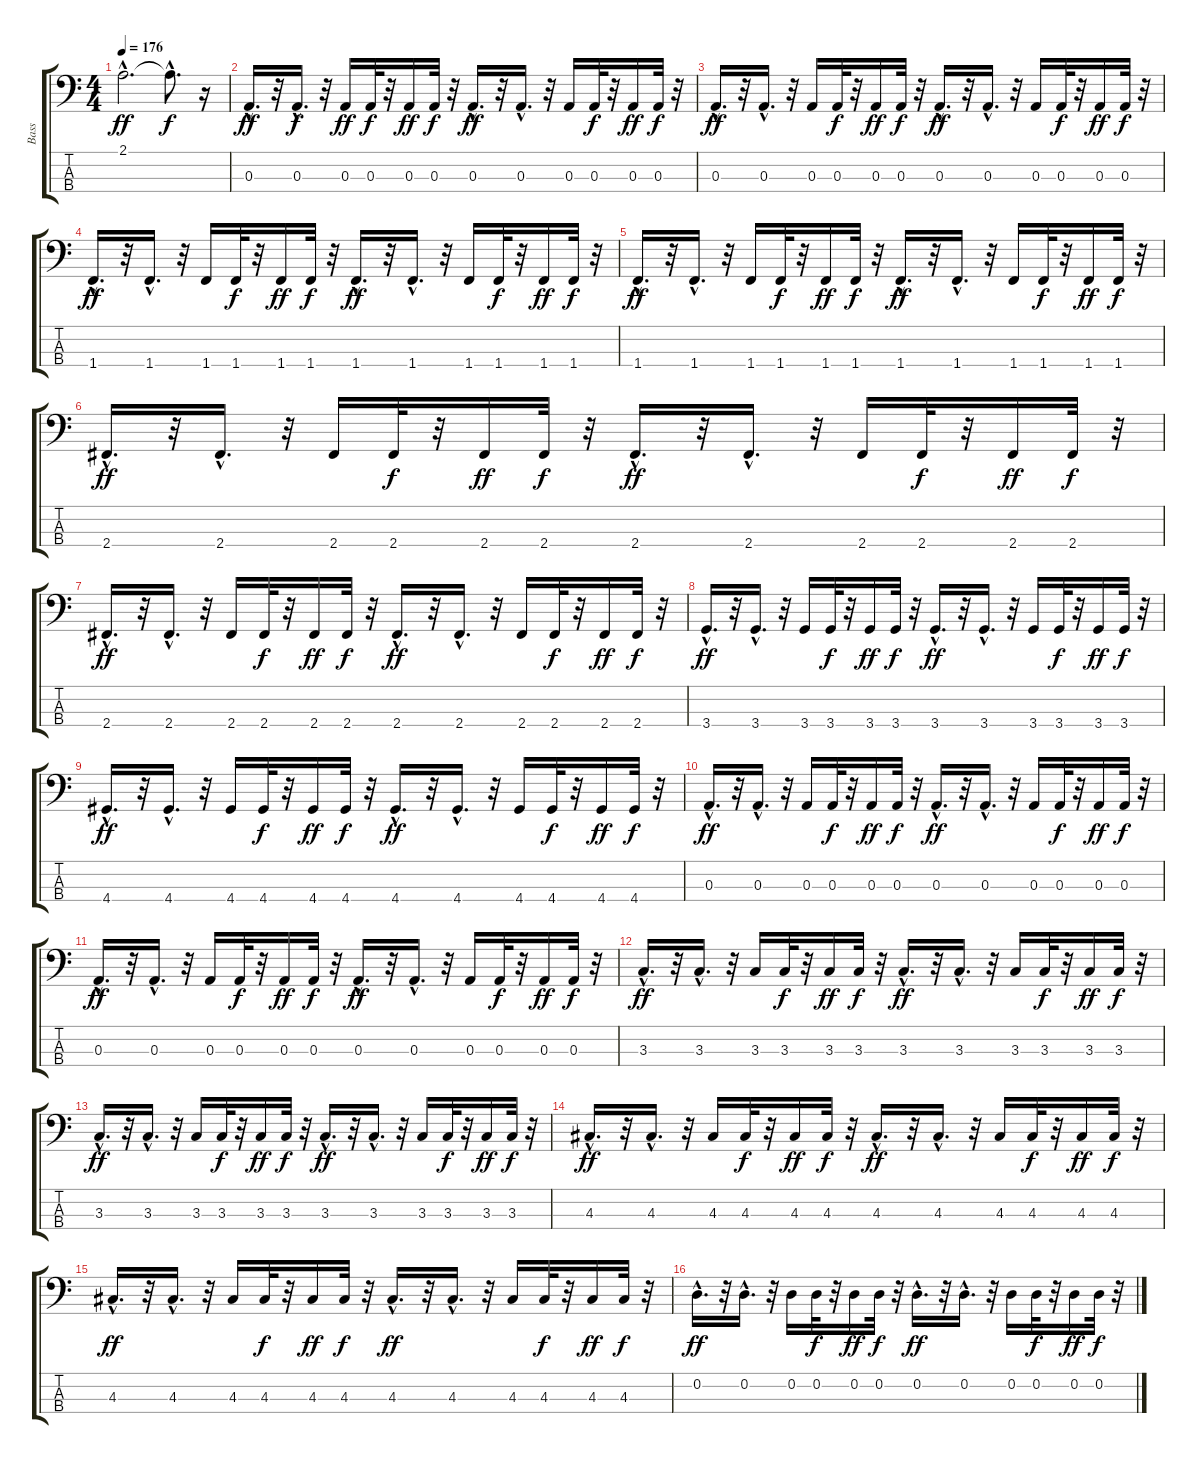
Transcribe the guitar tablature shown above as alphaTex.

\track ("Bass" "Bass") {instrument electricbassfinger}
\staff {score tabs}
\tuning (G2 D2 A1 E1) {hide}
\ts (4 4)
\tempo 176
\clef f4
\ks c
2.1{hac}.2{d dy ff} 2.1{hac t}.8{d dy f} r.16 |
0.3{hac}.16{d dy ff} r.32 0.3{hac}.16{d dy f} r.32 0.3.16{dy ff} 0.3.32{dy f} r.32 0.3.16{dy ff} 0.3.32{dy f} r.32 0.3{hac}.16{d dy ff} r.32 0.3{hac}.16{d} r.32 0.3.16 0.3.32{dy f} r.32 0.3.16{dy ff} 0.3.32{dy f} r.32 |
0.3{hac}.16{d dy ff} r.32 0.3{hac}.16{d} r.32 0.3.16 0.3.32{dy f} r.32 0.3.16{dy ff} 0.3.32{dy f} r.32 0.3{hac}.16{d dy ff} r.32 0.3{hac}.16{d} r.32 0.3.16 0.3.32{dy f} r.32 0.3.16{dy ff} 0.3.32{dy f} r.32 |
1.4{hac}.16{d dy ff} r.32 1.4{hac}.16{d} r.32 1.4.16 1.4.32{dy f} r.32 1.4.16{dy ff} 1.4.32{dy f} r.32 1.4{hac}.16{d dy ff} r.32 1.4{hac}.16{d} r.32 1.4.16 1.4.32{dy f} r.32 1.4.16{dy ff} 1.4.32{dy f} r.32 |
1.4{hac}.16{d dy ff} r.32 1.4{hac}.16{d} r.32 1.4.16 1.4.32{dy f} r.32 1.4.16{dy ff} 1.4.32{dy f} r.32 1.4{hac}.16{d dy ff} r.32 1.4{hac}.16{d} r.32 1.4.16 1.4.32{dy f} r.32 1.4.16{dy ff} 1.4.32{dy f} r.32 |
2.4{hac}.16{d dy ff} r.32 2.4{hac}.16{d} r.32 2.4.16 2.4.32{dy f} r.32 2.4.16{dy ff} 2.4.32{dy f} r.32 2.4{hac}.16{d dy ff} r.32 2.4{hac}.16{d} r.32 2.4.16 2.4.32{dy f} r.32 2.4.16{dy ff} 2.4.32{dy f} r.32 |
2.4{hac}.16{d dy ff} r.32 2.4{hac}.16{d} r.32 2.4.16 2.4.32{dy f} r.32 2.4.16{dy ff} 2.4.32{dy f} r.32 2.4{hac}.16{d dy ff} r.32 2.4{hac}.16{d} r.32 2.4.16 2.4.32{dy f} r.32 2.4.16{dy ff} 2.4.32{dy f} r.32 |
3.4{hac}.16{d dy ff} r.32 3.4{hac}.16{d} r.32 3.4.16 3.4.32{dy f} r.32 3.4.16{dy ff} 3.4.32{dy f} r.32 3.4{hac}.16{d dy ff} r.32 3.4{hac}.16{d} r.32 3.4.16 3.4.32{dy f} r.32 3.4.16{dy ff} 3.4.32{dy f} r.32 |
4.4{hac}.16{d dy ff} r.32 4.4{hac}.16{d} r.32 4.4.16 4.4.32{dy f} r.32 4.4.16{dy ff} 4.4.32{dy f} r.32 4.4{hac}.16{d dy ff} r.32 4.4{hac}.16{d} r.32 4.4.16 4.4.32{dy f} r.32 4.4.16{dy ff} 4.4.32{dy f} r.32 |
0.3{hac}.16{d dy ff} r.32 0.3{hac}.16{d} r.32 0.3.16 0.3.32{dy f} r.32 0.3.16{dy ff} 0.3.32{dy f} r.32 0.3{hac}.16{d dy ff} r.32 0.3{hac}.16{d} r.32 0.3.16 0.3.32{dy f} r.32 0.3.16{dy ff} 0.3.32{dy f} r.32 |
0.3{hac}.16{d dy ff} r.32 0.3{hac}.16{d} r.32 0.3.16 0.3.32{dy f} r.32 0.3.16{dy ff} 0.3.32{dy f} r.32 0.3{hac}.16{d dy ff} r.32 0.3{hac}.16{d} r.32 0.3.16 0.3.32{dy f} r.32 0.3.16{dy ff} 0.3.32{dy f} r.32 |
3.3{hac}.16{d dy ff} r.32 3.3{hac}.16{d} r.32 3.3.16 3.3.32{dy f} r.32 3.3.16{dy ff} 3.3.32{dy f} r.32 3.3{hac}.16{d dy ff} r.32 3.3{hac}.16{d} r.32 3.3.16 3.3.32{dy f} r.32 3.3.16{dy ff} 3.3.32{dy f} r.32 |
3.3{hac}.16{d dy ff} r.32 3.3{hac}.16{d} r.32 3.3.16 3.3.32{dy f} r.32 3.3.16{dy ff} 3.3.32{dy f} r.32 3.3{hac}.16{d dy ff} r.32 3.3{hac}.16{d} r.32 3.3.16 3.3.32{dy f} r.32 3.3.16{dy ff} 3.3.32{dy f} r.32 |
4.3{hac}.16{d dy ff} r.32 4.3{hac}.16{d} r.32 4.3.16 4.3.32{dy f} r.32 4.3.16{dy ff} 4.3.32{dy f} r.32 4.3{hac}.16{d dy ff} r.32 4.3{hac}.16{d} r.32 4.3.16 4.3.32{dy f} r.32 4.3.16{dy ff} 4.3.32{dy f} r.32 |
4.3{hac}.16{d dy ff} r.32 4.3{hac}.16{d} r.32 4.3.16 4.3.32{dy f} r.32 4.3.16{dy ff} 4.3.32{dy f} r.32 4.3{hac}.16{d dy ff} r.32 4.3{hac}.16{d} r.32 4.3.16 4.3.32{dy f} r.32 4.3.16{dy ff} 4.3.32{dy f} r.32 |
0.2{hac}.16{d dy ff} r.32 0.2{hac}.16{d} r.32 0.2.16 0.2.32{dy f} r.32 0.2.16{dy ff} 0.2.32{dy f} r.32 0.2{hac}.16{d dy ff} r.32 0.2{hac}.16{d} r.32 0.2.16 0.2.32{dy f} r.32 0.2.16{dy ff} 0.2.32{dy f} r.32
